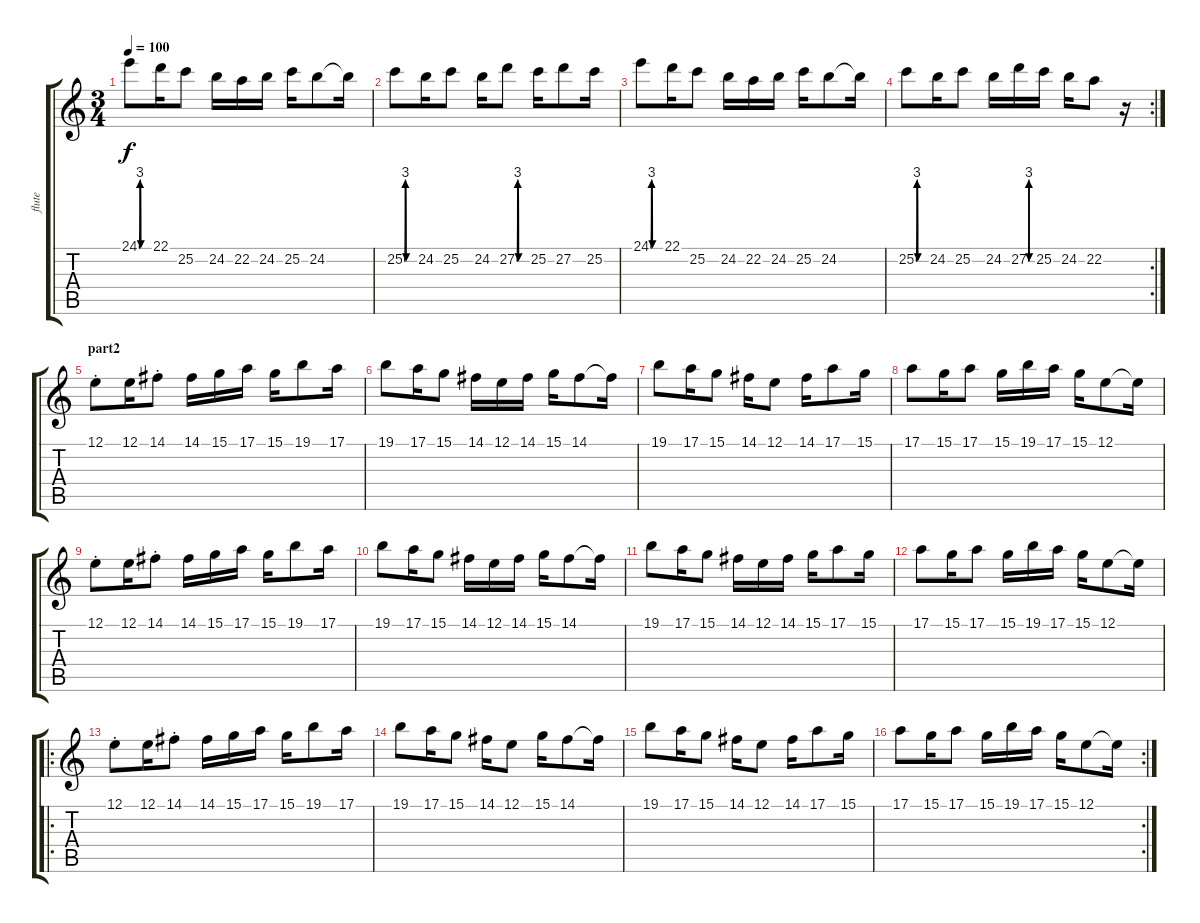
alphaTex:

\track ("flute" "flute") {instrument panflute}
\staff {score tabs}
\tuning (E4 B3 G3 D3 A2 E2) {hide}
\ts (3 4)
\tempo 100
\clef g2
\ks c
24.1{be (custom 0 0 5 12 10 0 30 0 60 0)}.8{dy f} 22.1.16 25.2.8 24.2.16 22.2.16 24.2.16 25.2.16 24.2.8 24.2{t}.16 |
25.2{be (custom 0 0 5 12 10 0 30 0 60 0)}.8 24.2.16 25.2.8 24.2.16 27.2{be (custom 0 0 5 12 10 0 30 0 60 0)}.8 25.2.16 27.2.8 25.2.16 |
24.1{be (custom 0 0 5 12 10 0 30 0 60 0)}.8 22.1.16 25.2.8 24.2.16 22.2.16 24.2.16 25.2.16 24.2.8 24.2{t}.16 |
\rc 2
25.2{be (custom 0 0 5 12 10 0 30 0 44 0 60 0)}.8 24.2.16 25.2.8 24.2.16 27.2{be (custom 0 0 5 12 10 0 30 0 45 0 60 0)}.16 25.2.16 24.2.16 22.2.8 r.16 |
\section ("" "part2")
12.1{st}.8 12.1.16 14.1{st}.8 14.1.16 15.1.16 17.1.16 15.1.16 19.1.8 17.1.16 |
19.1.8 17.1.16 15.1.8 14.1.16 12.1.16 14.1.16 15.1.16 14.1.8 14.1{t}.16 |
19.1.8 17.1.16 15.1.8 14.1.16 12.1.8 14.1.16 17.1.8 15.1.16 |
17.1.8 15.1.16 17.1.8 15.1.16 19.1.16 17.1.16 15.1.16 12.1.8 12.1{t}.16 |
12.1{st}.8 12.1.16 14.1{st}.8 14.1.16 15.1.16 17.1.16 15.1.16 19.1.8 17.1.16 |
19.1.8 17.1.16 15.1.8 14.1.16 12.1.16 14.1.16 15.1.16 14.1.8 14.1{t}.16 |
19.1.8 17.1.16 15.1.8 14.1.16 12.1.16 14.1.16 15.1.16 17.1.8 15.1.16 |
17.1.8 15.1.16 17.1.8 15.1.16 19.1.16 17.1.16 15.1.16 12.1.8 12.1{t}.16 |
\ro
12.1{st}.8 12.1.16 14.1{st}.8 14.1.16 15.1.16 17.1.16 15.1.16 19.1.8 17.1.16 |
19.1.8 17.1.16 15.1.8 14.1.16 12.1.8 15.1.16 14.1.8 14.1{t}.16 |
19.1.8 17.1.16 15.1.8 14.1.16 12.1.8 14.1.16 17.1.8 15.1.16 |
\rc 2
17.1.8 15.1.16 17.1.8 15.1.16 19.1.16 17.1.16 15.1.16 12.1.8 12.1{t}.16
